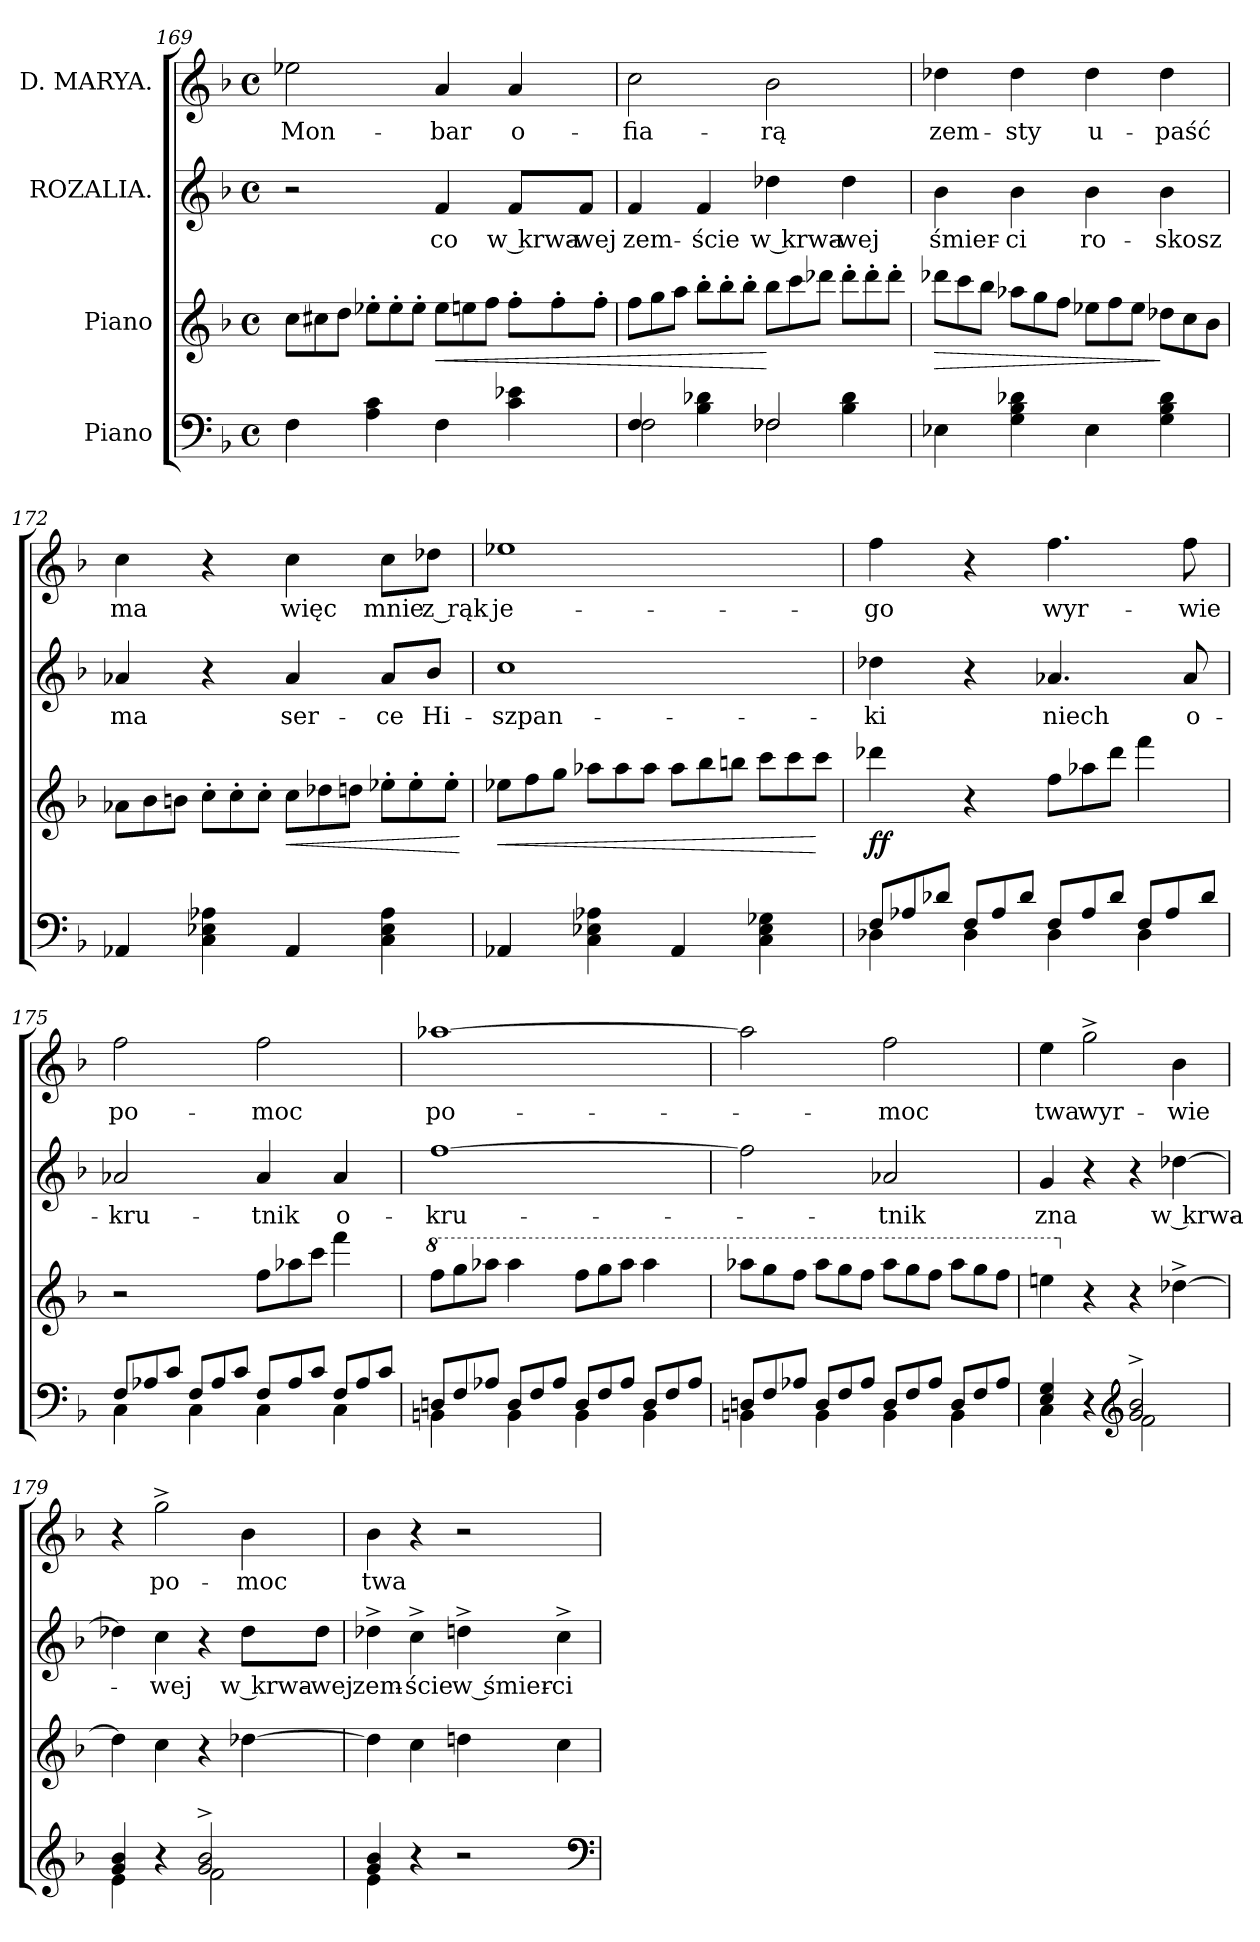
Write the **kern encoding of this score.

**kern	**kern	**dynam	**kern	**text	**kern	**text
*part4	*part3	*part3	*part2	*part2	*part1	*part1
*staff4	*staff3	*staff3	*staff2	*staff2	*staff1	*staff1
*I"Piano	*I"Piano	*	*I"ROZALIA.	*	*I"D. MARYA.	*
*clefF4	*clefG2	*	*clefG2	*	*clefG2	*
*k[b-]	*k[b-]	*	*k[b-]	*	*k[b-]	*
*M4/4	*M4/4	*	*M4/4	*	*M4/4	*
*met(c)	*met(c)	*	*met(c)	*	*met(c)	*
*	*Xtuplet	*	*	*	*	*
=169	=169	=169	=169	=169	=169	=169
4F\	12cc\L	.	2r	.	2ee-X\	Mon-
.	12cc#X\	.	.	.	.	.
.	12dd\J	.	.	.	.	.
4A\ 4c\	12ee-X'\L	.	.	.	.	.
.	12ee-'\	.	.	.	.	.
.	12ee-'\J	.	.	.	.	.
!	!	!LO:HP:b	!	!	!	!
4F\	12ee-\L	<	4f/	co	4a/	-bar
.	12een\	.	.	.	.	.
.	12ff\J	.	.	.	.	.
4c\ 4e-X\	12ff'\L	.	8f/L	w krwa-	4a/	o-
.	12ff'\	.	.	.	.	.
.	.	.	8f/J	-wej	.	.
.	12ff'\J	.	.	.	.	.
=170	=170	=170	=170	=170	=170	=170
!LO:N:vis=2	!	!	!	!	!	!
*^	*	*	*	*	*	*
4F/	2F\	12ff\L	.	4f/	zem-	2cc\	-fia-
.	.	12gg\	.	.	.	.	.
.	.	12aa\J	.	.	.	.	.
4B-\ 4d-X\	.	12bb-'\L	.	4f/	-ście	.	.
.	.	12bb-'\	.	.	.	.	.
.	.	12bb-'\J	.	.	.	.	.
!LO:N:vis=2	!	!	!	!	!	!	!
4F-X/	2F-X\	12bb-\L	[	4dd-X\	w krwa-	2b-\	-rą
.	.	12ccc\	.	.	.	.	.
.	.	12ddd-X\J	.	.	.	.	.
4B-\ 4d-\	.	12ddd-'\L	.	4dd-\	-wej	.	.
.	.	12ddd-'\	.	.	.	.	.
.	.	12ddd-'\J	.	.	.	.	.
*v	*v	*	*	*	*	*	*
=171	=171	=171	=171	=171	=171	=171
!	!	!LO:HP:b	!	!	!	!
4E-X\	12ddd-X\L	>	4b-\	śmier-	4dd-X\	zem-
.	12ccc\	.	.	.	.	.
.	12bb-\J	.	.	.	.	.
4G\ 4B-\ 4d-X\	12aa-X\L	.	4b-\	-ci	4dd-\	-sty
.	12gg\	.	.	.	.	.
.	12ff\J	.	.	.	.	.
4E-\	12ee-X\L	.	4b-\	ro-	4dd-\	u-
.	12ff\	.	.	.	.	.
.	12ee-\J	.	.	.	.	.
4G\ 4B-\ 4d-\	12dd-X\L	]	4b-\	-skosz	4dd-\	-paść
.	12cc\	.	.	.	.	.
.	12b-\J	.	.	.	.	.
=172	=172	=172	=172	=172	=172	=172
4AA-X/	12a-X\L	.	4a-X/	ma	4cc\	ma
.	12b-\	.	.	.	.	.
.	12bn\J	.	.	.	.	.
4C\ 4E-X\ 4A-X\	12cc'\L	.	4r	.	4r	.
.	12cc'\	.	.	.	.	.
.	12cc'\J	.	.	.	.	.
!	!	!LO:HP:b	!	!	!	!
4AA-/	12cc\L	<	4a-/	ser-	4cc\	więc
.	12dd-X\	.	.	.	.	.
.	12ddn\J	.	.	.	.	.
4C\ 4E-\ 4A-\	12ee-X'\L	.	8a-/L	-ce	8cc\L	mnie
.	12ee-'\	.	.	.	.	.
.	.	.	8b-/J	Hi-	8dd-X\J	z rąk
.	12ee-'\J	.	.	.	.	.
.	.	[	.	.	.	.
=173	=173	=173	=173	=173	=173	=173
!	!	!LO:HP:b	!	!	!	!
4AA-X/	12ee-X\L	<	1cc	-szpan-	1ee-X	je-
.	12ff\	.	.	.	.	.
.	12gg\J	.	.	.	.	.
4C\ 4E-X\ 4A-X\	12aa-X\L	.	.	.	.	.
.	12aa-\	.	.	.	.	.
.	12aa-\J	.	.	.	.	.
4AA-/	12aa-\L	.	.	.	.	.
.	12bb-\	.	.	.	.	.
.	12bbn\J	.	.	.	.	.
4C\ 4E-\ 4G-X\	12ccc\L	.	.	.	.	.
.	12ccc\	.	.	.	.	.
.	12ccc\J	[	.	.	.	.
=174	=174	=174	=174	=174	=174	=174
*Xtuplet	*	*	*	*	*	*
*^	*	*	*	*	*	*
12F/L	4D-X\	4ddd-X\	ff	4dd-X\	-ki	4ff\	-go
12A-X/	.	.	.	.	.	.	.
12d-X/J	.	.	.	.	.	.	.
12F/L	4D-\	4r	.	4r	.	4r	.
12A-/	.	.	.	.	.	.	.
12d-/J	.	.	.	.	.	.	.
12F/L	4D-\	12ff\L	.	4.a-X/	niech	4.ff\	wyr-
12A-/	.	12aa-X\	.	.	.	.	.
12d-/J	.	12ddd-\J	.	.	.	.	.
12F/L	4D-\	4fff\	.	.	.	.	.
12A-/	.	.	.	.	.	.	.
.	.	.	.	8a-/	o-	8ff\	-wie
12d-/J	.	.	.	.	.	.	.
=175	=175	=175	=175	=175	=175	=175	=175
12F/L	4C\	2r	.	2a-X/	-kru-	2ff\	po-
12A-X/	.	.	.	.	.	.	.
12c/J	.	.	.	.	.	.	.
12F/L	4C\	.	.	.	.	.	.
12A-/	.	.	.	.	.	.	.
12c/J	.	.	.	.	.	.	.
12F/L	4C\	12ff\L	.	4a-/	-tnik	2ff\	-moc
12A-/	.	12aa-X\	.	.	.	.	.
12c/J	.	12ccc\J	.	.	.	.	.
12F/L	4C\	4fff\	.	4a-/	o-	.	.
12A-/	.	.	.	.	.	.	.
12c/J	.	.	.	.	.	.	.
=176	=176	=176	=176	=176	=176	=176	=176
*	*	*8va	*	*	*	*	*
12Dn/L	4BBn\	12fff\L	.	[1ff	-kru-	[1aa-X	po-
12F/	.	12ggg\	.	.	.	.	.
12A-X/J	.	12aaa-X\J	.	.	.	.	.
12D/L	4BB\	4aaa-\	.	.	.	.	.
12F/	.	.	.	.	.	.	.
12A-/J	.	.	.	.	.	.	.
12D/L	4BB\	12fff\L	.	.	.	.	.
12F/	.	12ggg\	.	.	.	.	.
12A-/J	.	12aaa-\J	.	.	.	.	.
12D/L	4BB\	4aaa-\	.	.	.	.	.
12F/	.	.	.	.	.	.	.
12A-/J	.	.	.	.	.	.	.
=177	=177	=177	=177	=177	=177	=177	=177
12Dn/L	4BBn\	12aaa-X\L	.	2ff\]	.	2aa-\]	.
12F/	.	12ggg\	.	.	.	.	.
12A-X/J	.	12fff\J	.	.	.	.	.
12D/L	4BB\	12aaa-\L	.	.	.	.	.
12F/	.	12ggg\	.	.	.	.	.
12A-/J	.	12fff\J	.	.	.	.	.
12D/L	4BB\	12aaa-\L	.	2a-X/	-tnik	2ff\	-moc
12F/	.	12ggg\	.	.	.	.	.
12A-/J	.	12fff\J	.	.	.	.	.
12D/L	4BB\	12aaa-\L	.	.	.	.	.
12F/	.	12ggg\	.	.	.	.	.
12A-/J	.	12fff\J	.	.	.	.	.
=178	=178	=178	=178	=178	=178	=178	=178
4E/ 4G/	4C\	4eeen\	.	4g/	zna	4ee\	twa
*	*	*X8va	*	*	*	*	*
4r	4ryy	4r	.	4r	.	2gg^\	wyr-
*clefG2	*	*	*	*	*	*	*
2g^/ 2b-^/	2f\	4r	.	4r	.	.	.
.	.	[4dd-X^<\	.	[4dd-X\	w krwa-	4b-\	-wie
=179	=179	=179	=179	=179	=179	=179	=179
4g/ 4b-/	4e\	4dd-\]	.	4dd-X\]	.	4r	.
4r	4ryy	4cc\	.	4cc\	-wej	2gg^\	po-
2g^/ 2b-^/	2f\	4r	.	4r	.	.	.
.	.	[4dd-X\	.	8dd-\L	w krwa-	4b-\	-moc
.	.	.	.	8dd-\J	-wej	.	.
=180	=180	=180	=180	=180	=180	=180	=180
4g/ 4b-/	4e\	4dd-\]	.	4dd-X^\	zem-	4b-\	twa
4r	2.ryy	4cc\	.	4cc^\	-ście	4r	.
2r	.	4ddn\	.	4ddn^\	w śmier-	2r	.
.	.	4cc\	.	4cc^\	-ci	.	.
*v	*v	*	*	*	*	*	*
*clefF4	*	*	*	*	*	*
=	=	=	=	=	=	=
*-	*-	*-	*-	*-	*-	*-
